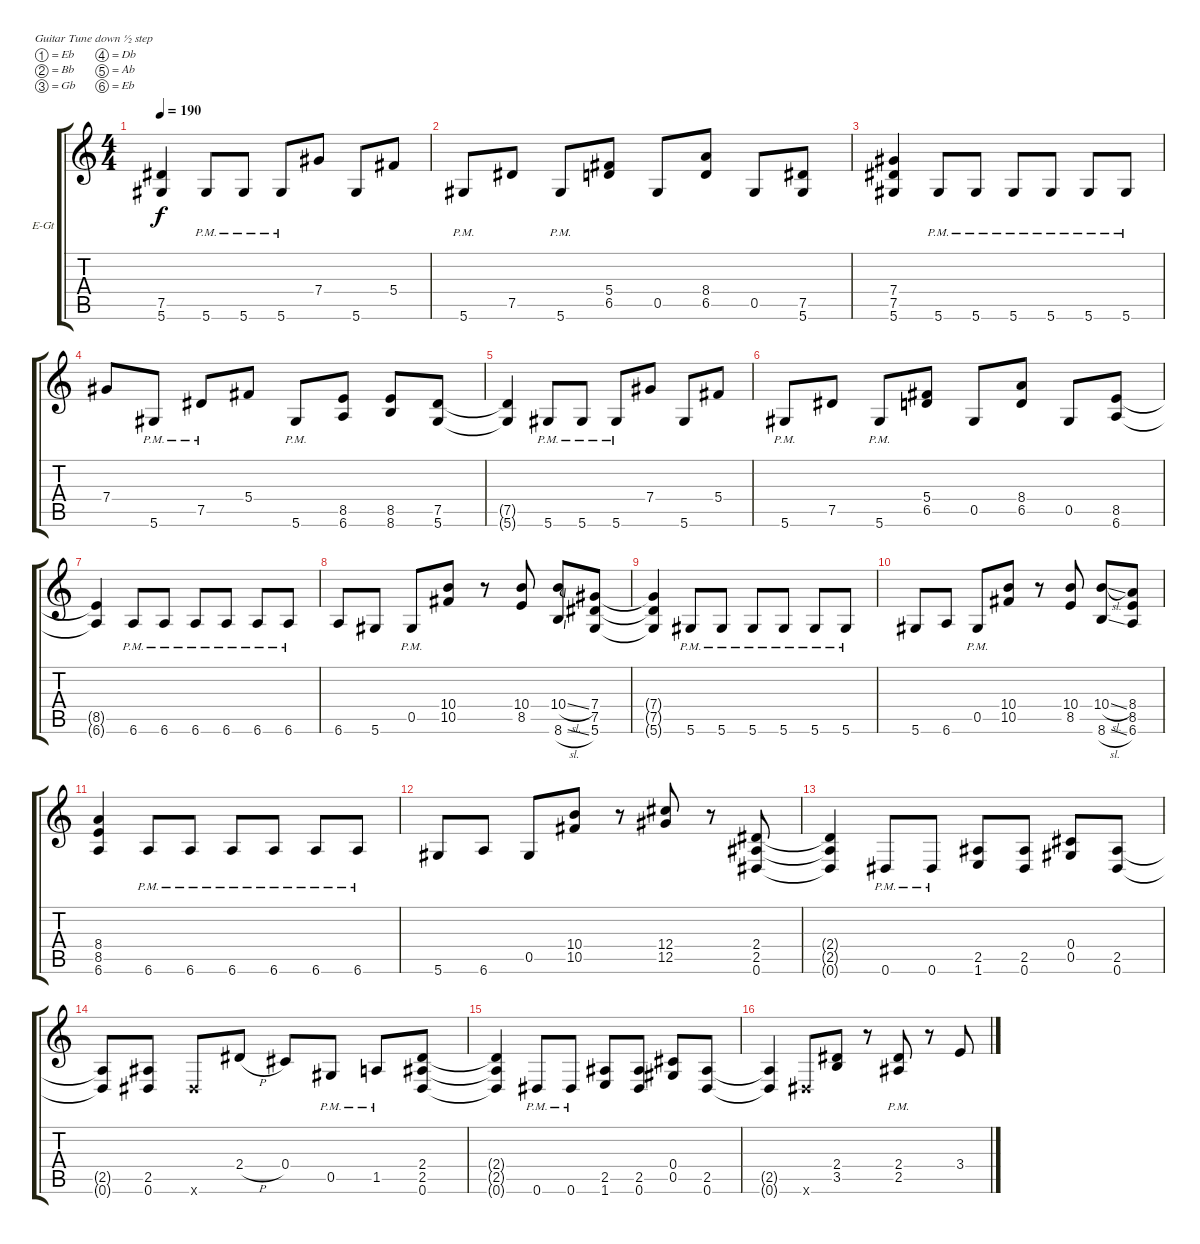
\bracketExtendMode groupsimilarinstruments
\firstSystemTrackNameOrientation horizontal
\otherSystemsTrackNameOrientation horizontal
\track ("Electric Guitar 2" "E-Gt") {instrument distortionguitar}
\staff {score tabs}
\tuning (Eb4 Bb3 Gb3 Db3 Ab2 Eb2)
\ts (4 4)
\tempo 190
\clef g2
\ks c
(5.6{t} 7.5{t}).4{dy f} 5.6{pm}.8 5.6{pm}.8 5.6{pm}.8 7.4.8 5.6.8 5.4.8 |
5.6{pm}.8 7.5.8 5.6{pm}.8 (5.4 6.5).8 0.5.8 (6.5 8.4).8 0.5.8 (5.6 7.5).8 |
(5.6 7.4 7.5).4 5.6{pm}.8 5.6{pm}.8 5.6{pm}.8 5.6{pm}.8 5.6{pm}.8 5.6{pm}.8 |
7.4.8 5.6{pm}.8 7.5{pm}.8 5.4.8 5.6{pm}.8 (6.6 8.5).8 (8.5 8.6).8 (5.6 7.5).8 |
(5.6{t} 7.5{t}).4 5.6{pm}.8 5.6{pm}.8 5.6{pm}.8 7.4.8 5.6.8 5.4.8 |
5.6{pm}.8 7.5.8 5.6{pm}.8 (5.4 6.5).8 0.5.8 (6.5 8.4).8 0.5.8 (6.6 8.5).8 |
(6.6{t} 8.5{t}).4 6.6{pm}.8 6.6{pm}.8 6.6{pm}.8 6.6{pm}.8 6.6{pm}.8 6.6{pm}.8 |
6.6.8 5.6.8 0.5{pm}.8 (10.5 10.4).8 r.8 (10.4 8.5).8 (8.6{sl} 10.4{sl}).8 (7.4 5.6 7.5).8 |
(5.6{t} 7.4{t} 7.5{t}).4 5.6{pm}.8 5.6{pm}.8 5.6{pm}.8 5.6{pm}.8 5.6{pm}.8 5.6{pm}.8 |
5.6.8 6.6.8 0.5{pm}.8 (10.5 10.4).8 r.8 (10.4 8.5).8 (8.6{sl} 10.4{sl}).8 (8.4 6.6 8.5).8 |
(6.6 8.4 8.5).4 6.6{pm}.8 6.6{pm}.8 6.6{pm}.8 6.6{pm}.8 6.6{pm}.8 6.6{pm}.8 |
5.6.8 6.6.8 0.5.8 (10.5 10.4).8 r.8 (12.4 12.5).8 r.8 (0.6 2.5 2.4).8 |
(2.5{t} 0.6{t} 2.4{t}).4 0.6{pm}.8 0.6{pm}.8 (1.6 2.5).8 (0.6 2.5).8 (0.5 0.4).8 (0.6 2.5).8 |
(0.6{t} 2.5{t}).8 (0.6 2.5).8 0.6{x}.8 2.4{h}.8 0.4.8 0.5{pm}.8 1.5{pm}.8 (0.6 2.5 2.4).8 |
(2.5{t} 0.6{t} 2.4{t}).4 0.6{pm}.8 0.6{pm}.8 (1.6 2.5).8 (0.6 2.5).8 (0.5 0.4).8 (0.6 2.5).8 |
(0.6{t} 2.5{t}).4 0.6{x}.8 (2.4 3.5).8 r.8 (2.5{pm} 2.4).8 r.8 3.4.8
